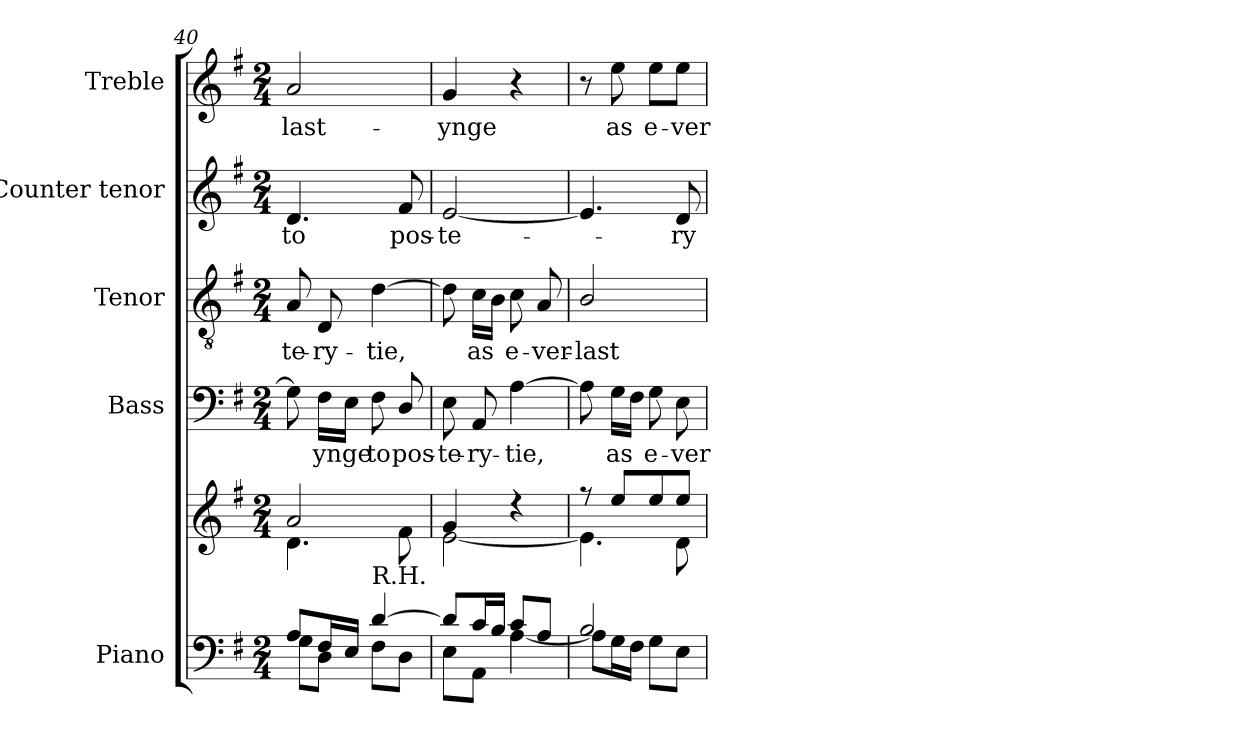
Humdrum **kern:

**kern	**kern	**kern	**text	**kern	**text	**kern	**text	**kern	**text
*part5	*part5	*part4	*part4	*part3	*part3	*part2	*part2	*part1	*part1
*staff6	*staff5	*staff4	*staff4	*staff3	*staff3	*staff2	*staff2	*staff1	*staff1
*I"Piano	*	*I"Bass	*	*I"Tenor	*	*I"Counter tenor	*	*I"Treble	*
*I'Pno.	*	*I'B.	*	*I'T.	*	*	*	*	*
*clefF4	*clefG2	*clefF4	*	*clefGv2	*	*clefG2	*	*clefG2	*
*	*	*	*	*ITrd7c12	*	*	*	*	*
*k[f#]	*k[f#]	*k[f#]	*	*k[f#]	*	*k[f#]	*	*k[f#]	*
*G:	*G:	*G:	*	*G:	*	*G:	*	*G:	*
*M2/4	*M2/4	*M2/4	*	*M2/4	*	*M2/4	*	*M2/4	*
=40	=40	=40	=40	=40	=40	=40	=40	=40	=40
*^	*^	*	*	*	*	*	*	*	*
!	!	!	!	!	!	!	!LO:LY:b:color=#000000	!	!	!	!
!	!	!	!	!	!	!	!	!	!LO:LY:b:color=#000000	!	!
!	!	!	!	!	!	!	!	!	!	!	!LO:LY:b:color=#000000
8Ai/L	8Gi\L	2ai/	4.di\	8Gi\]	.	8AAi/	-te-	4.di/	to	2ai/	-last-
!	!	!	!	!	!LO:LY:b:color=#000000	!	!	!	!	!	!
!	!	!	!	!	!	!	!LO:LY:b:color=#000000	!	!	!	!
16F#i/L	8Di\J	.	.	16F#i\LL	-ynge	8DDi/	-ry-	.	.	.	.
16Ei/JJ	.	.	.	16Ei\JJ	.	.	.	.	.	.	.
!	!	!	!	!	!LO:LY:b:color=#000000	!	!	!	!	!	!
!LO:TX:a:t=R.H.	!	!	!	!	!	!	!	!	!	!	!
!	!	!	!	!	!	!	!LO:LY:b:color=#000000	!	!	!	!
[4di/	8F#i\L	.	.	8F#i\	to	[4Di\	-tie,	.	.	.	.
!	!	!	!	!	!LO:LY:b:color=#000000	!	!	!	!	!	!
!	!	!	!	!	!	!	!	!	!LO:LY:b:color=#000000	!	!
.	8Di\J	.	8f#i\	8Di/	pos-	.	.	8f#i/	pos-	.	.
=41	=41	=41	=41	=41	=41	=41	=41	=41	=41	=41	=41
!	!	!	!	!	!LO:LY:b:color=#000000	!	!	!	!	!	!
!	!	!	!	!	!	!	!	!	!LO:LY:b:color=#000000	!	!
!	!	!	!	!	!	!	!	!	!	!	!LO:LY:b:color=#000000
8di/L]	8Ei\L	4gi/	[2ei\	8Ei\	-te-	8Di\]	.	[2ei/	-te-	4gi/	-ynge
!	!	!	!	!	!LO:LY:b:color=#000000	!	!	!	!	!	!
!	!	!	!	!	!	!	!LO:LY:b:color=#000000	!	!	!	!
16ci/L	8AAi\J	.	.	8AAi/	-ry-	16Ci\LL	as	.	.	.	.
16Bi/JJ	.	.	.	.	.	16BBi\JJ	.	.	.	.	.
!	!	!	!	!	!LO:LY:b:color=#000000	!	!	!	!	!	!
!	!	!	!	!	!	!	!LO:LY:b:color=#000000	!	!	!	!
8ci/L	[4Ai\	4r	.	[4Ai\	-tie,	8Ci\	e-	.	.	4r	.
!	!	!	!	!	!	!	!LO:LY:b:color=#000000	!	!	!	!
8Ai/J	.	.	.	.	.	8AAi/	-ver-	.	.	.	.
=42	=42	=42	=42	=42	=42	=42	=42	=42	=42	=42	=42
!	!	!	!	!	!	!	!LO:LY:b:color=#000000	!	!	!	!
2Bi/	8Ai\L]	8r	4.ei\]	8Ai\]	.	2BBi/	-last-	4.ei/]	.	8r	.
!	!	!	!	!	!LO:LY:b:color=#000000	!	!	!	!	!	!
!	!	!	!	!	!	!	!	!	!	!	!LO:LY:b:color=#000000
.	16Gi\L	8eei/L	.	16Gi\LL	as	.	.	.	.	8eei\	as
.	16F#i\JJ	.	.	16F#i\JJ	.	.	.	.	.	.	.
!	!	!	!	!	!LO:LY:b:color=#000000	!	!	!	!	!	!
!	!	!	!	!	!	!	!	!	!	!	!LO:LY:b:color=#000000
.	8Gi\L	8eei/	.	8Gi\	e-	.	.	.	.	8eei\L	e-
!	!	!	!	!	!LO:LY:b:color=#000000	!	!	!	!	!	!
!	!	!	!	!	!	!	!	!	!LO:LY:b:color=#000000	!	!
!	!	!	!	!	!	!	!	!	!	!	!LO:LY:b:color=#000000
.	8Ei\J	8eei/J	8di\	8Ei\	-ver-	.	.	8di/	-ry-	8eei\J	-ver-
*v	*v	*	*	*	*	*	*	*	*	*	*
*	*v	*v	*	*	*	*	*	*	*	*
=	=	=	=	=	=	=	=	=	=
*-	*-	*-	*-	*-	*-	*-	*-	*-	*-
